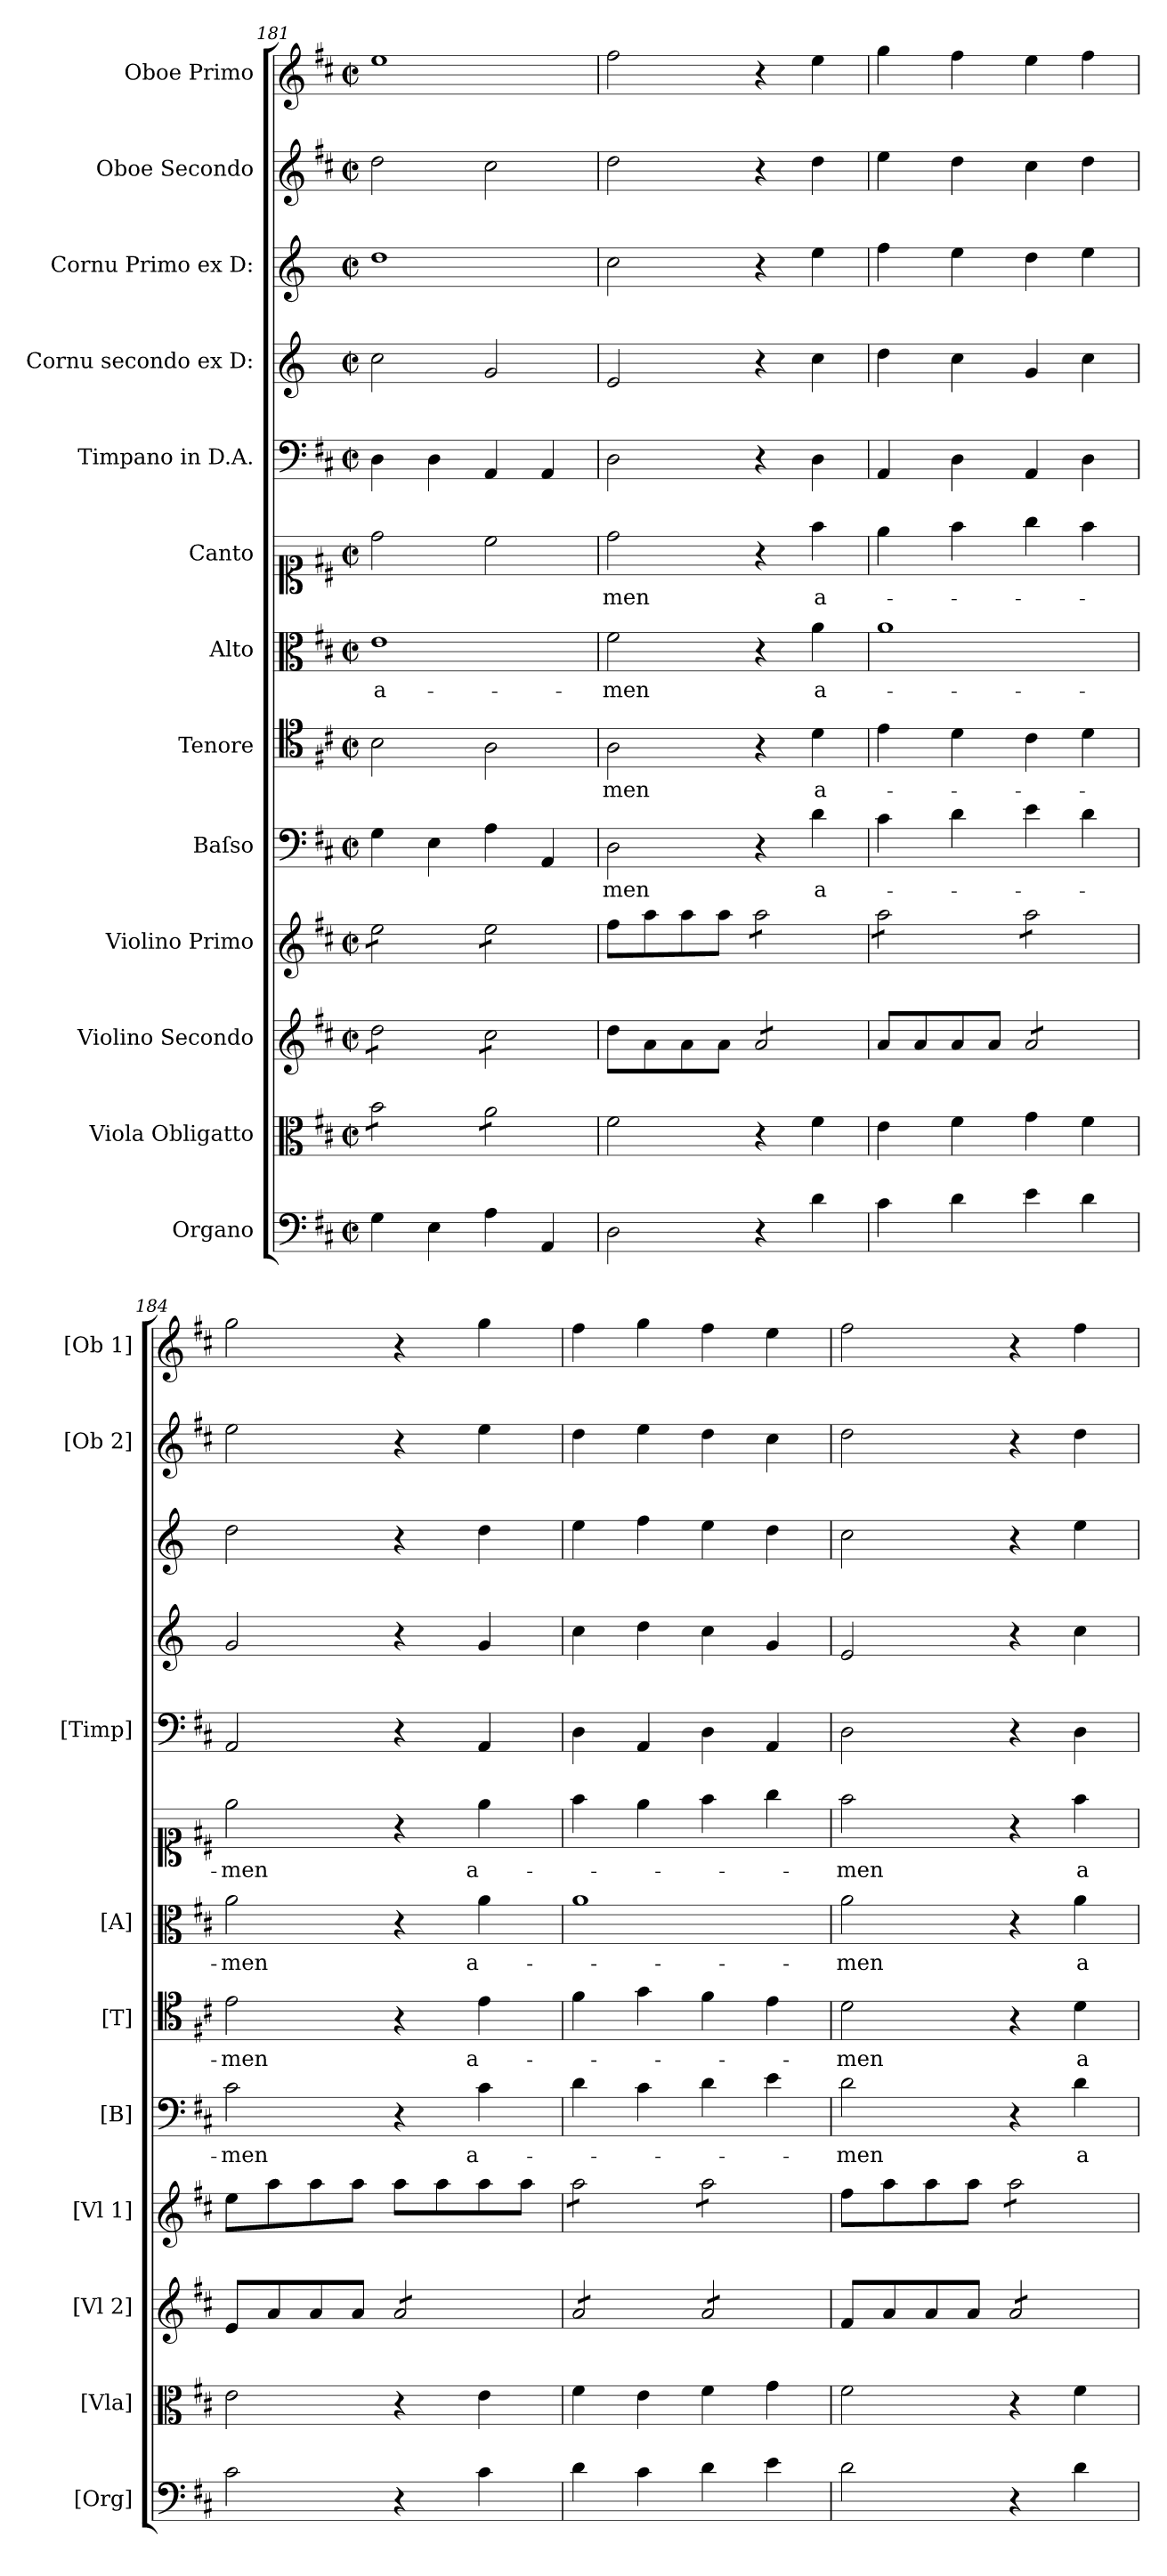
**kern	**kern	**kern	**kern	**kern	**text	**kern	**text	**kern	**text	**kern	**text	**kern	**kern	**kern	**kern	**kern
*part13	*part12	*part11	*part10	*part9	*part9	*part8	*part8	*part7	*part7	*part6	*part6	*part5	*part4	*part3	*part2	*part1
*staff13	*staff12	*staff11	*staff10	*staff9	*staff9	*staff8	*staff8	*staff7	*staff7	*staff6	*staff6	*staff5	*staff4	*staff3	*staff2	*staff1
*I"Organo	*I"Viola Obligatto	*I"Violino Secondo	*I"Violino Primo	*I"Baſso	*	*I"Tenore	*	*I"Alto	*	*I"Canto	*	*I"Timpano in D.A.	*I"Cornu secondo ex D:	*I"Cornu Primo ex D:	*I"Oboe Secondo	*I"Oboe Primo
*I'[Org]	*I'[Vla]	*I'[Vl 2]	*I'[Vl 1]	*I'[B]	*	*I'[T]	*	*I'[A]	*	*	*	*I'[Timp]	*	*	*I'[Ob 2]	*I'[Ob 1]
*clefF4	*clefC3	*clefG2	*clefG2	*clefF4	*	*clefC4	*	*clefC3	*	*clefC1	*	*clefF4	*clefG2	*clefG2	*clefG2	*clefG2
*	*	*	*	*	*	*	*	*	*	*	*	*	*ITrd6c10	*ITrd6c10	*	*
*k[f#c#]	*k[f#c#]	*k[f#c#]	*k[f#c#]	*k[f#c#]	*	*k[f#c#]	*	*k[f#c#]	*	*k[f#c#]	*	*k[f#c#]	*k[f#c#]	*k[f#c#]	*k[f#c#]	*k[f#c#]
*D:	*D:	*D:	*D:	*D:	*	*D:	*	*D:	*	*D:	*	*D:	*D:	*D:	*D:	*D:
*M2/2	*M2/2	*M2/2	*M2/2	*M2/2	*	*M2/2	*	*M2/2	*	*M2/2	*	*M2/2	*M2/2	*M2/2	*M2/2	*M2/2
*met(c|)	*met(c|)	*met(c|)	*met(c|)	*met(c|)	*	*met(c|)	*	*met(c|)	*	*met(c|)	*	*met(c|)	*met(c|)	*met(c|)	*met(c|)	*met(c|)
=181	=181	=181	=181	=181	=181	=181	=181	=181	=181	=181	=181	=181	=181	=181	=181	=181
*	*tremolo	*	*	*	*	*	*	*	*	*	*	*	*	*	*	*
*	*	*tremolo	*	*	*	*	*	*	*	*	*	*	*	*	*	*
*	*	*	*tremolo	*	*	*	*	*	*	*	*	*	*	*	*	*
4G\	8b\L	8dd\L	8ee\L	4G\	.	2B\	.	1e	a-	2dd\	.	4D\	2d\	1e	2dd\	1ee
.	8b\	8dd\	8ee\	.	.	.	.	.	.	.	.	.	.	.	.	.
4E\	8b\	8dd\	8ee\	4E\	.	.	.	.	.	.	.	4D\	.	.	.	.
.	8b\J	8dd\J	8ee\J	.	.	.	.	.	.	.	.	.	.	.	.	.
4A\	8a\L	8cc#\L	8ee\L	4A\	.	2A\	.	.	.	2cc#\	.	4AA/	2A/	.	2cc#\	.
.	8a\	8cc#\	8ee\	.	.	.	.	.	.	.	.	.	.	.	.	.
4AA/	8a\	8cc#\	8ee\	4AA/	.	.	.	.	.	.	.	4AA/	.	.	.	.
.	8a\J	8cc#\J	8ee\J	.	.	.	.	.	.	.	.	.	.	.	.	.
*	*	*	*Xtremolo	*	*	*	*	*	*	*	*	*	*	*	*	*
*	*	*Xtremolo	*	*	*	*	*	*	*	*	*	*	*	*	*	*
*	*Xtremolo	*	*	*	*	*	*	*	*	*	*	*	*	*	*	*
=182	=182	=182	=182	=182	=182	=182	=182	=182	=182	=182	=182	=182	=182	=182	=182	=182
2D\	2f#\	8dd\L	8ff#\L	2D\	-men	2A\	-men	2f#\	-men	2dd\	-men	2D\	2F#/	2d\	2dd\	2ff#\
.	.	8a\	8aa\	.	.	.	.	.	.	.	.	.	.	.	.	.
.	.	8a\	8aa\	.	.	.	.	.	.	.	.	.	.	.	.	.
.	.	8a\J	8aa\J	.	.	.	.	.	.	.	.	.	.	.	.	.
*	*	*tremolo	*	*	*	*	*	*	*	*	*	*	*	*	*	*
*	*	*	*tremolo	*	*	*	*	*	*	*	*	*	*	*	*	*
4r	4r	8a/L	8aa\L	4r	.	4r	.	4r	.	4r	.	4r	4r	4r	4r	4r
.	.	8a/	8aa\	.	.	.	.	.	.	.	.	.	.	.	.	.
4d\	4f#\	8a/	8aa\	4d\	a-	4d\	a-	4a\	a-	4ff#\	a-	4D\	4d\	4f#\	4dd\	4ee\
.	.	8a/J	8aa\J	.	.	.	.	.	.	.	.	.	.	.	.	.
*	*	*Xtremolo	*	*	*	*	*	*	*	*	*	*	*	*	*	*
=183	=183	=183	=183	=183	=183	=183	=183	=183	=183	=183	=183	=183	=183	=183	=183	=183
4c#\	4e\	8a/L	8aa\L	4c#\	.	4e\	.	1a	.	4ee\	.	4AA/	4e\	4g\	4ee\	4gg\
.	.	8a/	8aa\	.	.	.	.	.	.	.	.	.	.	.	.	.
4d\	4f#\	8a/	8aa\	4d\	.	4d\	.	.	.	4ff#\	.	4D\	4d\	4f#\	4dd\	4ff#\
.	.	8a/J	8aa\J	.	.	.	.	.	.	.	.	.	.	.	.	.
*	*	*tremolo	*	*	*	*	*	*	*	*	*	*	*	*	*	*
4e\	4g\	8a/L	8aa\L	4e\	.	4c#\	.	.	.	4gg\	.	4AA/	4A/	4e\	4cc#\	4ee\
.	.	8a/	8aa\	.	.	.	.	.	.	.	.	.	.	.	.	.
4d\	4f#\	8a/	8aa\	4d\	.	4d\	.	.	.	4ff#\	.	4D\	4d\	4f#\	4dd\	4ff#\
.	.	8a/J	8aa\J	.	.	.	.	.	.	.	.	.	.	.	.	.
*	*	*	*Xtremolo	*	*	*	*	*	*	*	*	*	*	*	*	*
*	*	*Xtremolo	*	*	*	*	*	*	*	*	*	*	*	*	*	*
=184	=184	=184	=184	=184	=184	=184	=184	=184	=184	=184	=184	=184	=184	=184	=184	=184
2c#\	2e\	8e/L	8ee\L	2c#\	-men	2e\	-men	2a\	-men	2ee\	-men	2AA/	2A/	2e\	2ee\	2gg\
.	.	8a/	8aa\	.	.	.	.	.	.	.	.	.	.	.	.	.
.	.	8a/	8aa\	.	.	.	.	.	.	.	.	.	.	.	.	.
.	.	8a/J	8aa\J	.	.	.	.	.	.	.	.	.	.	.	.	.
*	*	*tremolo	*	*	*	*	*	*	*	*	*	*	*	*	*	*
4r	4r	8a/L	8aa\L	4r	.	4r	.	4r	.	4r	.	4r	4r	4r	4r	4r
.	.	8a/	8aa\	.	.	.	.	.	.	.	.	.	.	.	.	.
4c#\	4e\	8a/	8aa\	4c#\	a-	4e\	a-	4a\	a-	4ee\	a-	4AA/	4A/	4e\	4ee\	4gg\
.	.	8a/J	8aa\J	.	.	.	.	.	.	.	.	.	.	.	.	.
=185	=185	=185	=185	=185	=185	=185	=185	=185	=185	=185	=185	=185	=185	=185	=185	=185
*	*	*	*tremolo	*	*	*	*	*	*	*	*	*	*	*	*	*
4d\	4f#\	8a/L	8aa\L	4d\	.	4f#\	.	1a	.	4ff#\	.	4D\	4d\	4f#\	4dd\	4ff#\
.	.	8a/	8aa\	.	.	.	.	.	.	.	.	.	.	.	.	.
4c#\	4e\	8a/	8aa\	4c#\	.	4g\	.	.	.	4ee\	.	4AA/	4e\	4g\	4ee\	4gg\
.	.	8a/J	8aa\J	.	.	.	.	.	.	.	.	.	.	.	.	.
4d\	4f#\	8a/L	8aa\L	4d\	.	4f#\	.	.	.	4ff#\	.	4D\	4d\	4f#\	4dd\	4ff#\
.	.	8a/	8aa\	.	.	.	.	.	.	.	.	.	.	.	.	.
4e\	4g\	8a/	8aa\	4e\	.	4e\	.	.	.	4gg\	.	4AA/	4A/	4e\	4cc#\	4ee\
.	.	8a/J	8aa\J	.	.	.	.	.	.	.	.	.	.	.	.	.
*	*	*	*Xtremolo	*	*	*	*	*	*	*	*	*	*	*	*	*
*	*	*Xtremolo	*	*	*	*	*	*	*	*	*	*	*	*	*	*
=186	=186	=186	=186	=186	=186	=186	=186	=186	=186	=186	=186	=186	=186	=186	=186	=186
2d\	2f#\	8f#/L	8ff#\L	2d\	-men	2d\	-men	2a\	-men	2ff#\	-men	2D\	2F#/	2d\	2dd\	2ff#\
.	.	8a/	8aa\	.	.	.	.	.	.	.	.	.	.	.	.	.
.	.	8a/	8aa\	.	.	.	.	.	.	.	.	.	.	.	.	.
.	.	8a/J	8aa\J	.	.	.	.	.	.	.	.	.	.	.	.	.
*	*	*tremolo	*	*	*	*	*	*	*	*	*	*	*	*	*	*
*	*	*	*tremolo	*	*	*	*	*	*	*	*	*	*	*	*	*
4r	4r	8a/L	8aa\L	4r	.	4r	.	4r	.	4r	.	4r	4r	4r	4r	4r
.	.	8a/	8aa\	.	.	.	.	.	.	.	.	.	.	.	.	.
4d\	4f#\	8a/	8aa\	4d\	a-	4d\	a-	4a\	a-	4ff#\	a-	4D\	4d\	4f#\	4dd\	4ff#\
.	.	8a/J	8aa\J	.	.	.	.	.	.	.	.	.	.	.	.	.
*	*	*	*Xtremolo	*	*	*	*	*	*	*	*	*	*	*	*	*
*	*	*Xtremolo	*	*	*	*	*	*	*	*	*	*	*	*	*	*
=	=	=	=	=	=	=	=	=	=	=	=	=	=	=	=	=
*-	*-	*-	*-	*-	*-	*-	*-	*-	*-	*-	*-	*-	*-	*-	*-	*-
